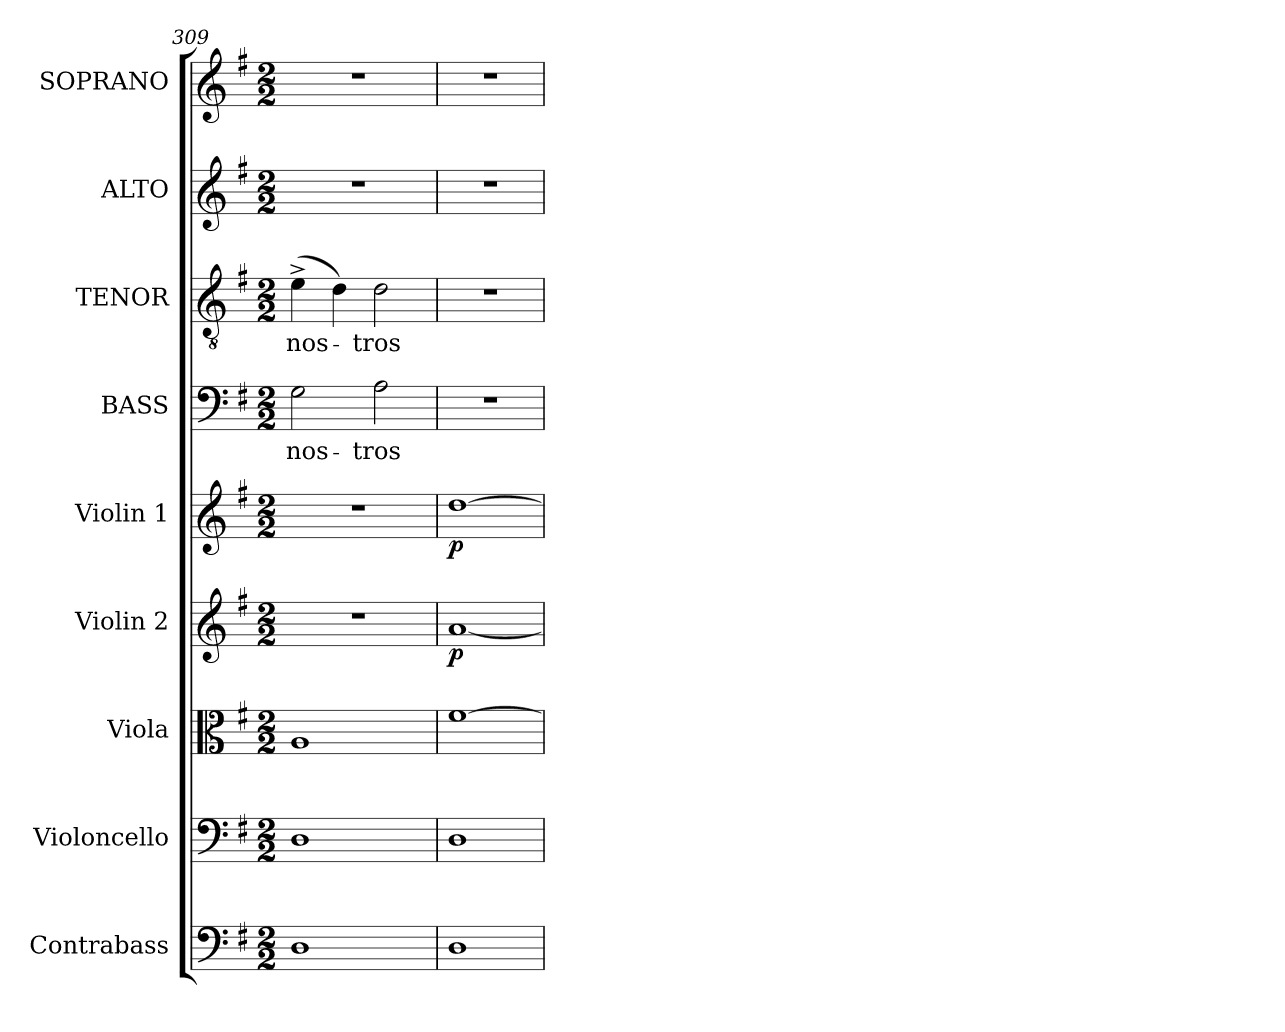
**kern	**kern	**kern	**kern	**dynam	**kern	**dynam	**kern	**text	**kern	**text	**kern	**kern
*part9	*part8	*part7	*part6	*part6	*part5	*part5	*part4	*part4	*part3	*part3	*part2	*part1
*staff9	*staff8	*staff7	*staff6	*staff6	*staff5	*staff5	*staff4	*staff4	*staff3	*staff3	*staff2	*staff1
*I"Contrabass	*I"Violoncello	*I"Viola	*I"Violin 2	*	*I"Violin 1	*	*I"BASS	*	*I"TENOR	*	*I"ALTO	*I"SOPRANO
*I'Cb.	*I'Vc.	*I'Vla.	*I'Vln. 2	*	*I'Vln. 1	*	*I'B.	*	*I'T.	*	*I'A.	*I'S.
*clefF4	*clefF4	*clefC3	*clefG2	*	*clefG2	*	*clefF4	*	*clefGv2	*	*clefG2	*clefG2
*ITrd7c12	*	*	*	*	*	*	*	*	*ITrd7c12	*	*	*
*k[f#]	*k[f#]	*k[f#]	*k[f#]	*	*k[f#]	*	*k[f#]	*	*k[f#]	*	*k[f#]	*k[f#]
*G:	*G:	*G:	*G:	*	*G:	*	*G:	*	*G:	*	*G:	*G:
*M2/2	*M2/2	*M2/2	*M2/2	*	*M2/2	*	*M2/2	*	*M2/2	*	*M2/2	*M2/2
=309	=309	=309	=309	=309	=309	=309	=309	=309	=309	=309	=309	=309
!	!	!	!	!	!	!	!	!LO:LY:b:color=#000000	!	!	!	!
!	!	!	!	!	!	!	!	!	!	!LO:LY:b:color=#000000	!	!
1DDi	1Di	1Ai	1r	.	1r	.	2Gi\	nos-	(4E^i\	nos-	1r	1r
.	.	.	.	.	.	.	.	.	4Di\)	.	.	.
!	!	!	!	!	!	!	!	!LO:LY:b:color=#000000	!	!	!	!
!	!	!	!	!	!	!	!	!	!	!LO:LY:b:color=#000000	!	!
.	.	.	.	.	.	.	2Ai\	-tros	2Di\	-tros	.	.
=310	=310	=310	=310	=310	=310	=310	=310	=310	=310	=310	=310	=310
1DDi	1Di	[>1f#i	[<1ai	p	[>1ddi	p	1r	.	1r	.	1r	1r
=	=	=	=	=	=	=	=	=	=	=	=	=
*-	*-	*-	*-	*-	*-	*-	*-	*-	*-	*-	*-	*-
